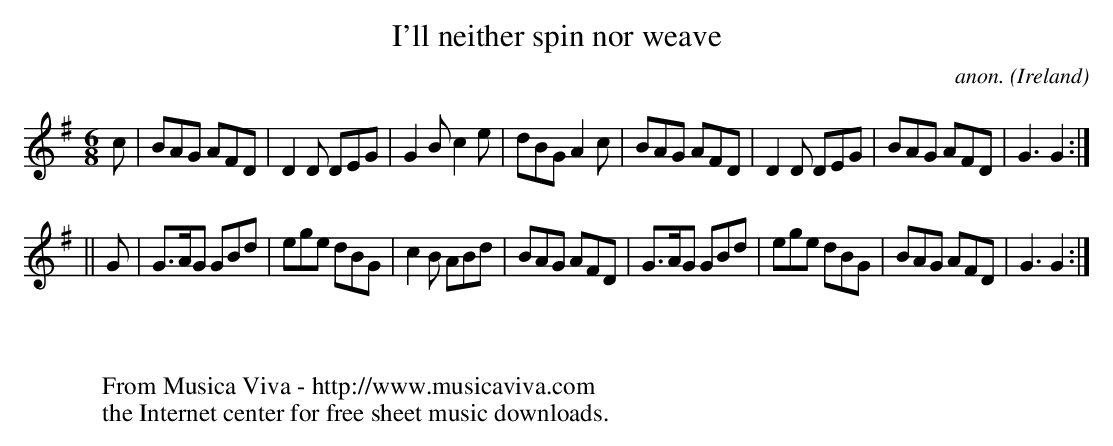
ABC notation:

X:1
T:I'll neither spin nor weave
C:anon.
O:Ireland
M:6/8
L:1/8
K:G
c|BAG AFD|D2D DEG|G2B c2e|dBG A2c|BAG AFD|D2D DEG|BAG AFD|G3 G2:|
||G|G>AG GBd|ege dBG|c2B ABd|BAG AFD|G>AG GBd|ege dBG|BAG AFD|G3 G2:|
W:
W:
W: From Musica Viva - http://www.musicaviva.com
W: the Internet center for free sheet music downloads.
